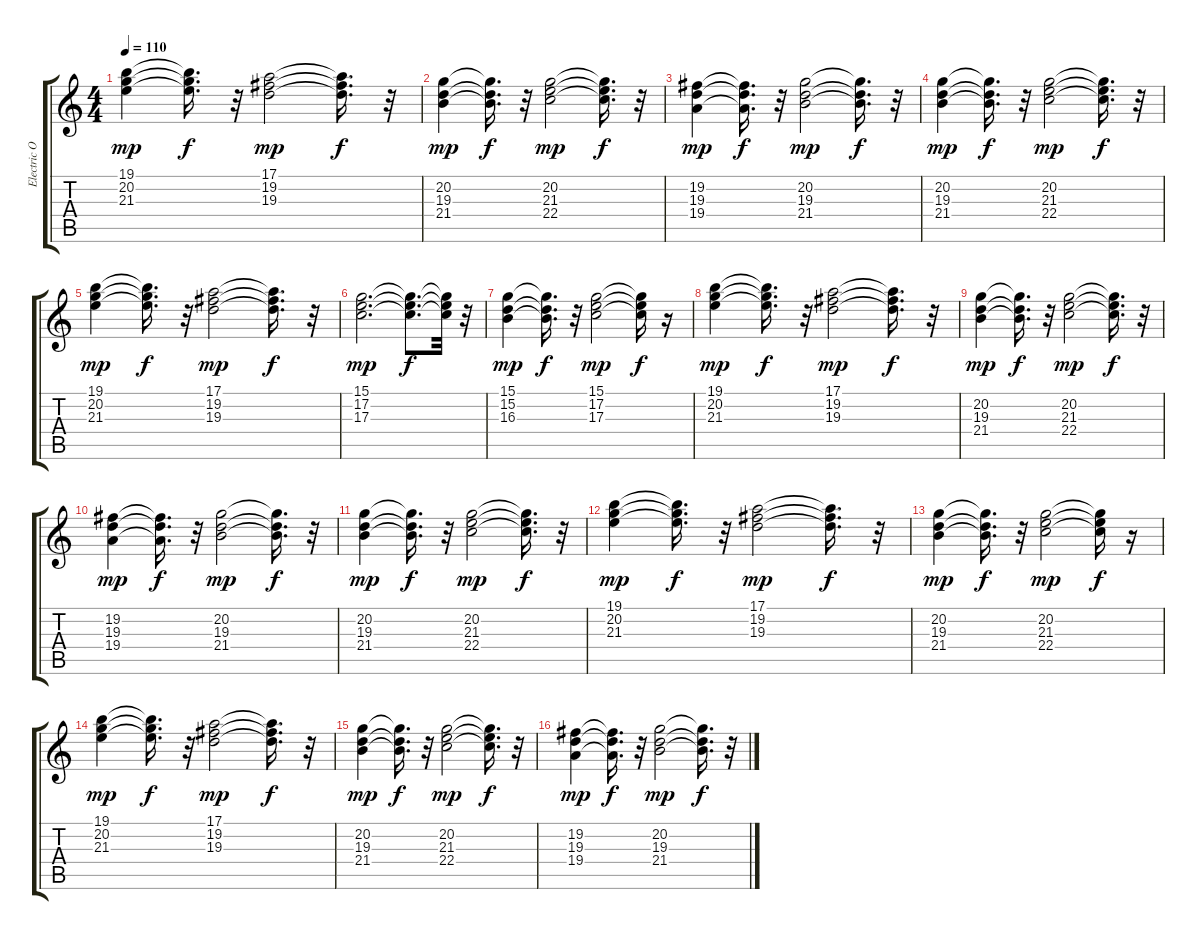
\track ("Electric Organ      " "Electric O") {instrument rockorgan}
\staff {score tabs}
\tuning (E4 B3 G3 D3 A2 E2) {hide}
\ts (4 4)
\tempo 110
\clef g2
\ks c
(19.1 20.2 21.3).4{dy mp} (19.1{t} 20.2{t} 21.3{t}).16{d dy f} r.32 (17.1 19.2 19.3).2{dy mp} (17.1{t} 19.2{t} 19.3{t}).16{d dy f} r.32 |
(20.2 19.3 21.4).4{dy mp} (20.2{t} 19.3{t} 21.4{t}).16{d dy f} r.32 (20.2 21.3 22.4).2{dy mp} (20.2{t} 21.3{t} 22.4{t}).16{d dy f} r.32 |
(19.2 19.3 19.4).4{dy mp} (19.2{t} 19.3{t} 19.4{t}).16{d dy f} r.32 (20.2 19.3 21.4).2{dy mp} (20.2{t} 19.3{t} 21.4{t}).16{d dy f} r.32 |
(20.2 19.3 21.4).4{dy mp} (20.2{t} 19.3{t} 21.4{t}).16{d dy f} r.32 (20.2 21.3 22.4).2{dy mp} (20.2{t} 21.3{t} 22.4{t}).16{d dy f} r.32 |
(19.1 20.2 21.3).4{dy mp} (19.1{t} 20.2{t} 21.3{t}).16{d dy f} r.32 (17.1 19.2 19.3).2{dy mp} (17.1{t} 19.2{t} 19.3{t}).16{d dy f} r.32 |
(15.1 17.2 17.3).2{d dy mp} (15.1{t} 17.2{t} 17.3{t}).8{d dy f} (15.1{t} 17.2{t} 17.3{t}).32 r.32 |
(15.1 15.2 16.3).4{dy mp} (15.1{t} 15.2{t} 16.3{t}).16{d dy f} r.32 (15.1 17.2 17.3).2{dy mp} (15.1{t} 17.2{t} 17.3{t}).16{dy f} r.16 |
(19.1 20.2 21.3).4{dy mp} (19.1{t} 20.2{t} 21.3{t}).16{d dy f} r.32 (17.1 19.2 19.3).2{dy mp} (17.1{t} 19.2{t} 19.3{t}).16{d dy f} r.32 |
(20.2 19.3 21.4).4{dy mp} (20.2{t} 19.3{t} 21.4{t}).16{d dy f} r.32 (20.2 21.3 22.4).2{dy mp} (20.2{t} 21.3{t} 22.4{t}).16{d dy f} r.32 |
(19.2 19.3 19.4).4{dy mp} (19.2{t} 19.3{t} 19.4{t}).16{d dy f} r.32 (20.2 19.3 21.4).2{dy mp} (20.2{t} 19.3{t} 21.4{t}).16{d dy f} r.32 |
(20.2 19.3 21.4).4{dy mp} (20.2{t} 19.3{t} 21.4{t}).16{d dy f} r.32 (20.2 21.3 22.4).2{dy mp} (20.2{t} 21.3{t} 22.4{t}).16{d dy f} r.32 |
(19.1 20.2 21.3).4{dy mp} (19.1{t} 20.2{t} 21.3{t}).16{d dy f} r.32 (17.1 19.2 19.3).2{dy mp} (17.1{t} 19.2{t} 19.3{t}).16{d dy f} r.32 |
(20.2 19.3 21.4).4{dy mp} (20.2{t} 19.3{t} 21.4{t}).16{d dy f} r.32 (20.2 21.3 22.4).2{dy mp} (20.2{t} 21.3{t} 22.4{t}).16{dy f} r.16 |
(19.1 20.2 21.3).4{dy mp} (19.1{t} 20.2{t} 21.3{t}).16{d dy f} r.32 (17.1 19.2 19.3).2{dy mp} (17.1{t} 19.2{t} 19.3{t}).16{d dy f} r.32 |
(20.2 19.3 21.4).4{dy mp} (20.2{t} 19.3{t} 21.4{t}).16{d dy f} r.32 (20.2 21.3 22.4).2{dy mp} (20.2{t} 21.3{t} 22.4{t}).16{d dy f} r.32 |
(19.2 19.3 19.4).4{dy mp} (19.2{t} 19.3{t} 19.4{t}).16{d dy f} r.32 (20.2 19.3 21.4).2{dy mp} (20.2{t} 19.3{t} 21.4{t}).16{d dy f} r.32
